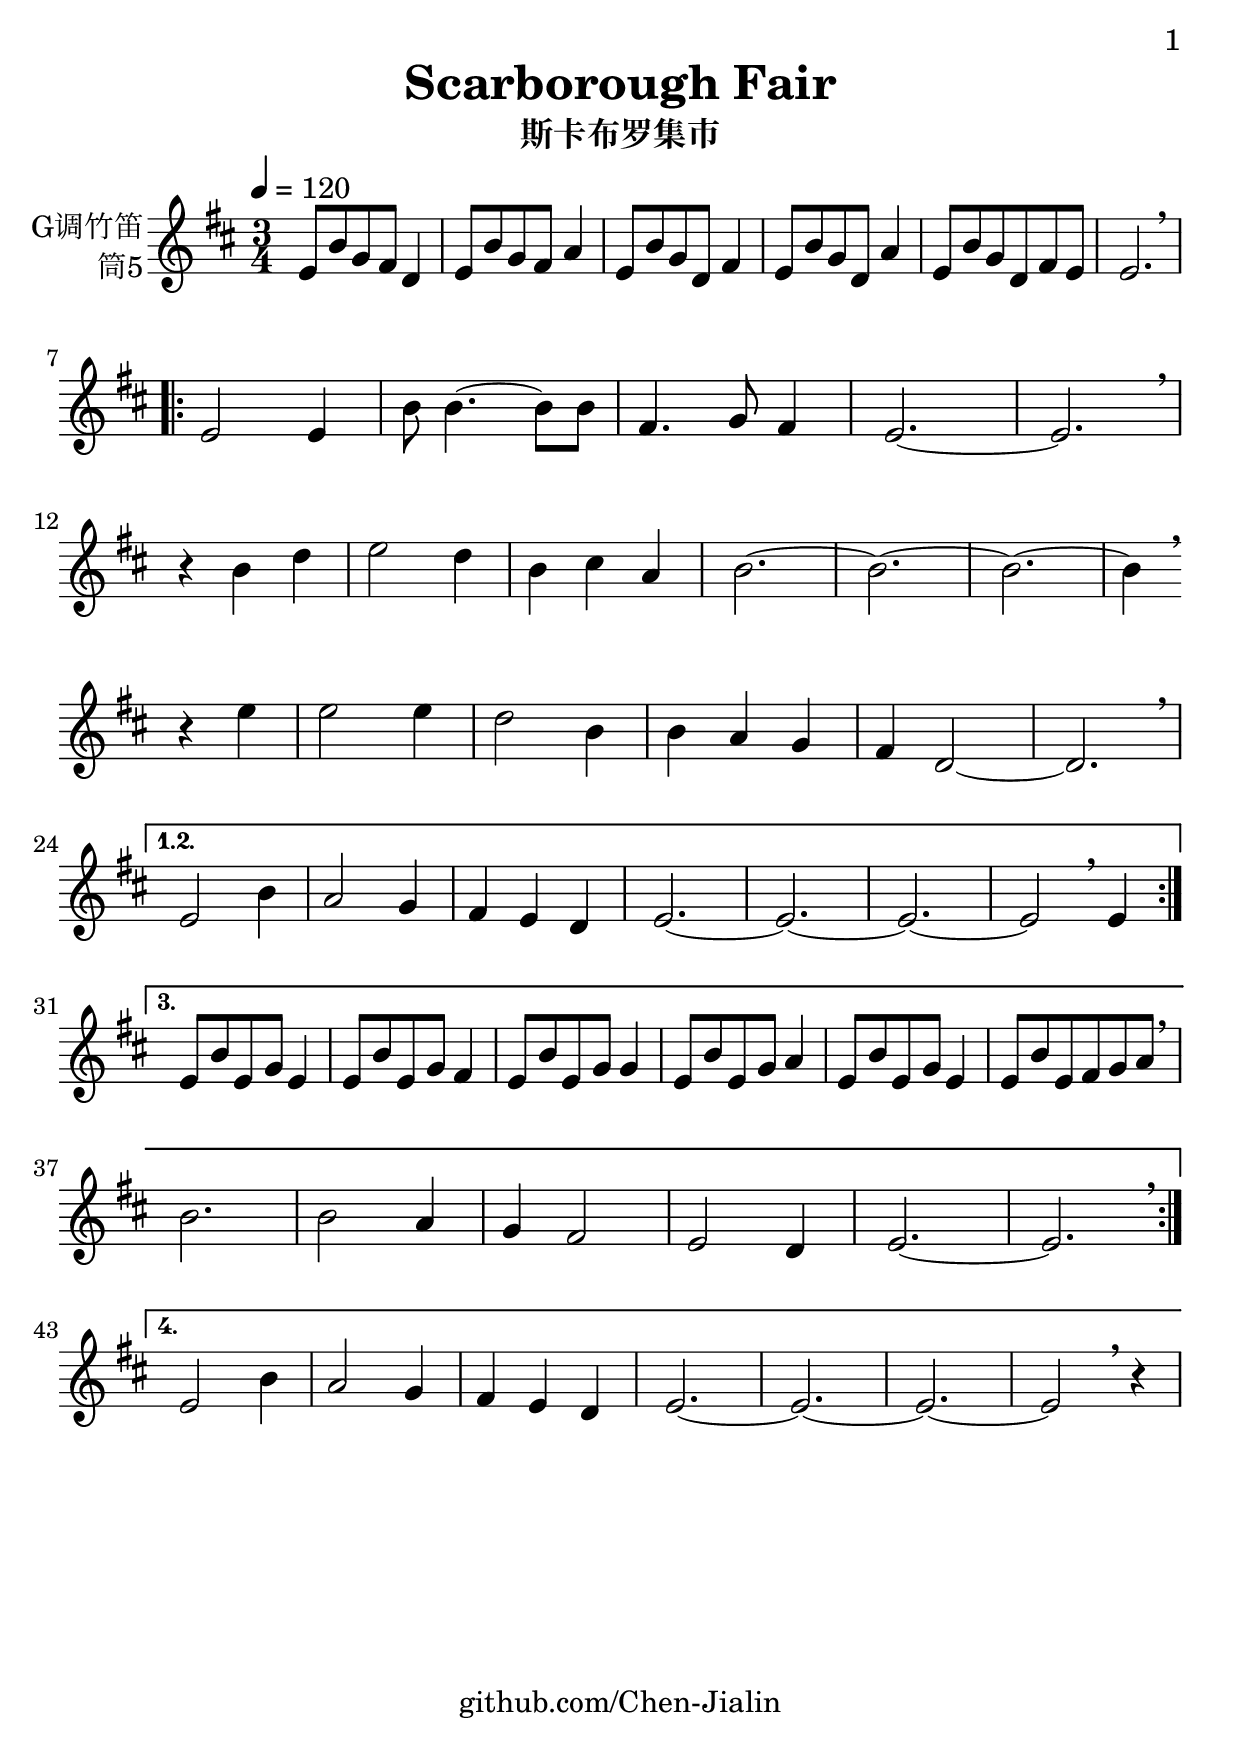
\version "2.24.3"
\language english

\header {
  title = "Scarborough Fair"
  subtitle = "斯卡布罗集市"
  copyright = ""
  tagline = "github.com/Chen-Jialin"
}

\paper{
  #(set-paper-size "a4")
  print-page-number = ##t
  page-number-type = #'arabic
  print-first-page-number = ##t
  first-page-number = 1
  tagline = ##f
}

#(set-global-staff-size 26)

melody = \fixed c' {
  \clef treble
  \key d \major
  \time 3/4
  \tempo 4 = 120

  e8 b8 g8 fs8 d4 | e8 b8 g8 fs8 a4 | e8 b8 g8 d8 fs4 | e8 b8 g8 d8 a4 | e8 b8 g8 d8 fs8 e8 | e2. \breathe \break |
  \repeat volta 4 {
    e2 e4 | b8 b4.~ b8 b8 | fs4. g8 fs4 | e2.~ | e2. \breathe \break |
    r4 b4 d'4 | e'2 d'4 | b4 cs'4 a4 | b2.~ | b2.~ | b2.~ | b4 \breathe \break
    r4 e'4 | e'2 e'4 | d'2 b4 | b4 a4 g4 | fs4 d2~ | d2. \breathe \break |
    \alternative{
      \volta 1,2 {
        e2 b4 | a2 g4 | fs4 e4 d4 | e2.~ | e2.~ | e2.~ | e2 \breathe e4 \break
      }
      \volta 3 {
        e8 b8 e8 g8 e4 | e8 b8 e8 g8 fs4 | e8 b8 e8 g8 g4 | e8 b8 e8 g8 a4 | e8 b8 e8 g8 e4 | e8 b8 e8 fs8 g8 a8 \breathe \break |
        b2. | b2 a4 | g4 fs2 | e2 d4 | e2.~ | e2. \breathe \break |
      }
      \volta 4 {
        e2 b4 | a2 g4 | fs4 e4 d4 | e2.~ | e2.~ | e2.~ | e2 \breathe r4 |
      }
    }
  }
}

\score {
  \new Staff \with {
    instrumentName = \markup{
      \right-column{
        G调竹笛
        筒5
      }
    }
  } \melody
  \layout { }
}

\score{
  \new Staff \with {
    instrumentName = \markup{
      \right-column{
        G调竹笛
        筒5
      }
    }
    midiInstrument = "acoustic grand"
  }
  \unfoldRepeats { \melody }
  \midi { }
}
